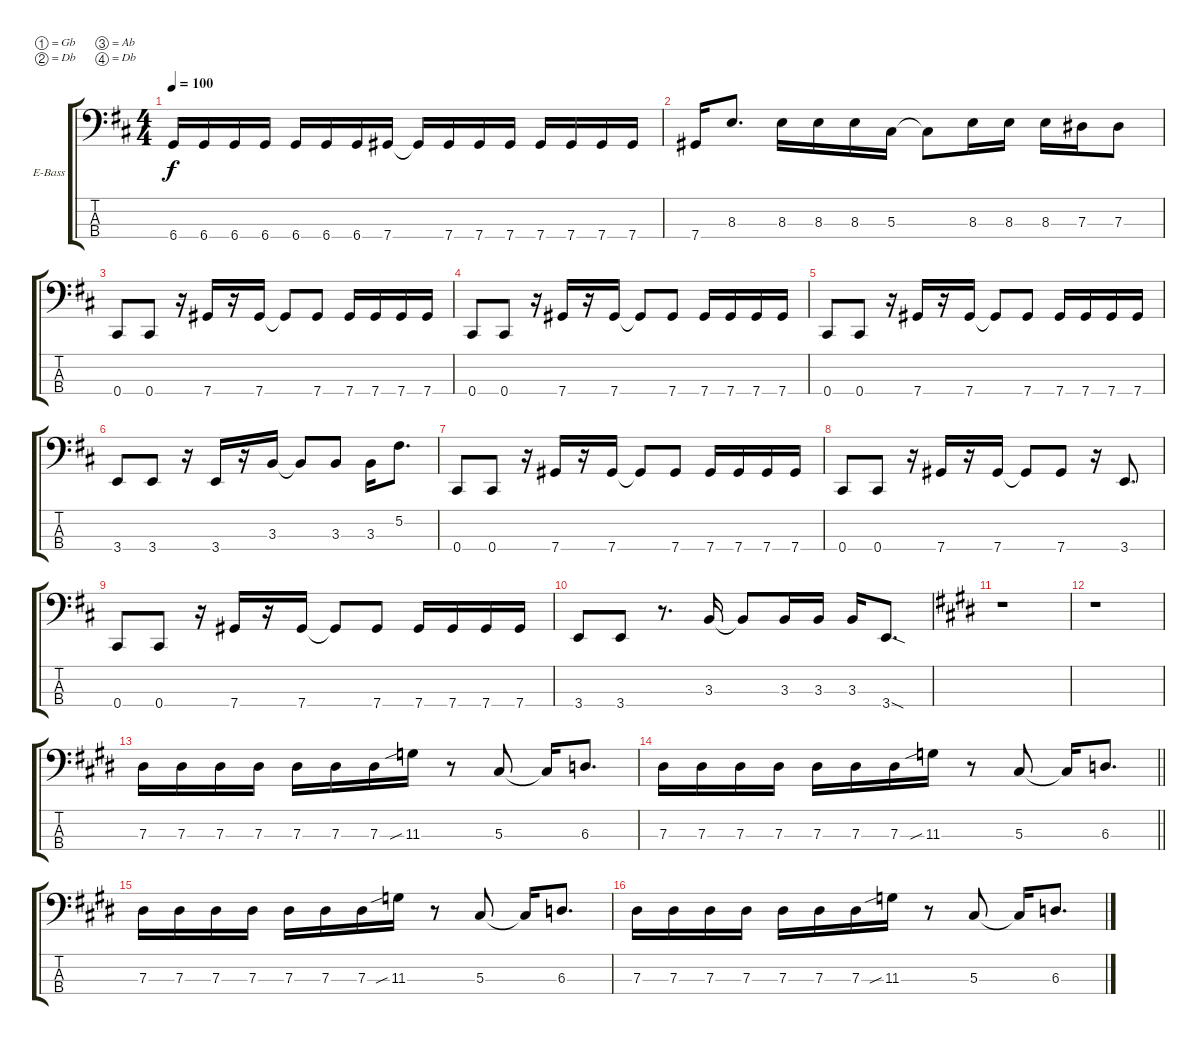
\bracketExtendMode groupsimilarinstruments
\firstSystemTrackNameOrientation horizontal
\otherSystemsTrackNameOrientation horizontal
\track ("Untitled" "E-Bass") {instrument electricbassfinger}
\staff {score tabs}
\tuning (Gb2 Db2 Ab1 Db1)
\ts (4 4)
\tempo 100
\clef f4
\ks d
6.4.16{dy f} 6.4.16 6.4.16 6.4.16 6.4.16 6.4.16 6.4.16 7.4.16 7.4{t}.16 7.4.16 7.4.16 7.4.16 7.4.16 7.4.16 7.4.16 7.4.16 |
7.4.16 8.3.8{d} 8.3.16 8.3.16 8.3.16 5.3.16 5.3{t}.8 8.3.16 8.3.16 8.3.16 7.3.16 7.3.8 |
0.4.8 0.4.8 r.16 7.4.16 r.16 7.4.16 7.4{t}.8 7.4.8 7.4.16 7.4.16 7.4.16 7.4.16 |
0.4.8 0.4.8 r.16 7.4.16 r.16 7.4.16 7.4{t}.8 7.4.8 7.4.16 7.4.16 7.4.16 7.4.16 |
0.4.8 0.4.8 r.16 7.4.16 r.16 7.4.16 7.4{t}.8 7.4.8 7.4.16 7.4.16 7.4.16 7.4.16 |
3.4.8 3.4.8 r.16 3.4.16 r.16 3.3.16 3.3{t}.8 3.3.8 3.3.16 5.2.8{d} |
0.4.8 0.4.8 r.16 7.4.16 r.16 7.4.16 7.4{t}.8 7.4.8 7.4.16 7.4.16 7.4.16 7.4.16 |
0.4.8 0.4.8 r.16 7.4.16 r.16 7.4.16 7.4{t}.8 7.4.8 r.16 3.4.8{d} |
0.4.8 0.4.8 r.16 7.4.16 r.16 7.4.16 7.4{t}.8 7.4.8 7.4.16 7.4.16 7.4.16 7.4.16 |
3.4.8 3.4.8 r.8{d} 3.3.16 3.3{t}.8 3.3.16 3.3.16 3.3.16 3.4{sod}.8{d} |
\ks e
r.1 |
\ks c#minor
r.1 |
7.3.16 7.3.16 7.3.16 7.3.16 7.3.16 7.3.16 7.3.16 11.3{sib}.16 r.8 5.3.8 5.3{t}.16 6.3.8{d} |
\barLineRight lightlight
7.3.16 7.3.16 7.3.16 7.3.16 7.3.16 7.3.16 7.3.16 11.3{sib}.16 r.8 5.3.8 5.3{t}.16 6.3.8{d} |
\ks e
7.3.16 7.3.16 7.3.16 7.3.16 7.3.16 7.3.16 7.3.16 11.3{sib}.16 r.8 5.3.8 5.3{t}.16 6.3.8{d} |
\ks c#minor
7.3.16 7.3.16 7.3.16 7.3.16 7.3.16 7.3.16 7.3.16 11.3{sib}.16 r.8 5.3.8 5.3{t}.16 6.3.8{d}
